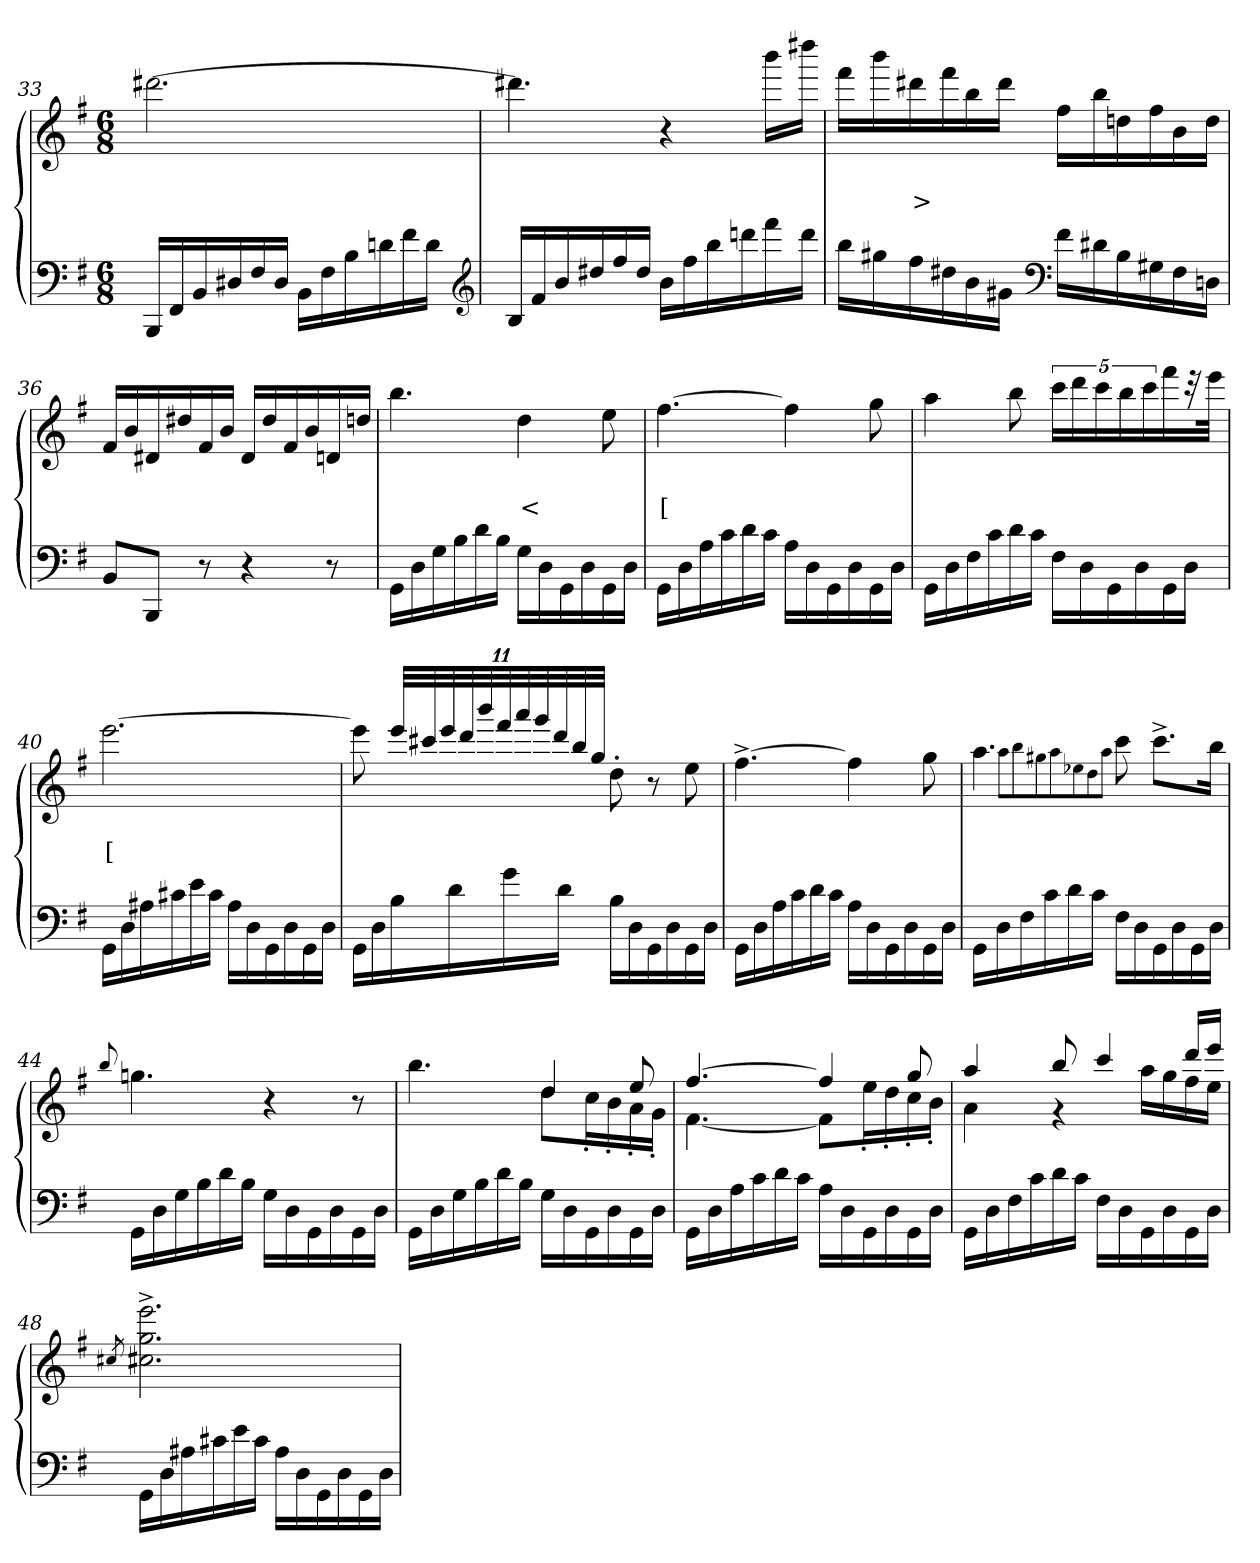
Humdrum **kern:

**kern	**kern	**text	**text
*part2	*part1	*part1	*part1
*staff2	*staff1	*staff1	*staff1
*clefF4	*clefG2	*	*
*k[f#]	*k[f#]	*	*
*M6/8	*M6/8	*	*
=33	=33	=33	=33
16BBBLL	[2.ddd#X	.	.
16FF#	.	.	.
16BB	.	.	.
16D#X	.	.	.
16F#	.	.	.
16D#JJ	.	.	.
16BBLL	.	.	.
16F#	.	.	.
16B	.	.	.
16dn	.	.	.
16f#	.	.	.
16dJJ	.	.	.
*clefG2	*	*	*
=34	=34	=34	=34
16BLL	4.ddd#X]	.	.
16f#	.	.	.
16b	.	.	.
16dd#X	.	.	.
16ff#	.	.	.
16dd#JJ	.	.	.
16bLL	4r	.	.
16ff#	.	.	.
16bb	.	.	.
16dddn	.	.	.
16fff#	16bbbLL	.	.
16dddJJ	16dddd#JJ	.	.
=35	=35	=35	=35
16bbLL	16fff#LL	.	.
16gg#X	16bbb	.	.
16ff#	16ddd#X	.	>
16dd#X	16fff#	.	.
16b	16bb	.	.
16g#JJ	16ddd#JJ	.	.
*clefF4	*	*	*
16f#LL	16ff#LL	.	.
16d#	16bb	.	.
16B	16ddn	.	.
16G#	16ff#	.	.
16F#	16b	.	.
16DnJJ	16ddJJ	.	.
=36	=36	=36	=36
8BBL	16f#LL	.	.
.	16b	.	.
8BBBJ	16d#X	.	.
.	16dd#	.	.
8r	16f#	.	.
.	16bJJ	.	.
4r	16d#LL	.	.
.	16dd#	.	.
.	16f#	.	.
.	16b	.	.
8r	16dn	.	.
.	16ddnJJ	.	.
=37	=37	=37	=37
16GGLL	4.bb	.	.
16D	.	.	.
16G	.	.	.
16B	.	.	.
16d	.	.	.
16BJJ	.	.	.
16G\LL	4dd	.	<
16D	.	.	.
16GG	.	.	.
16D	.	.	.
16GG	8ee	.	.
16DJJ	.	.	.
=38	=38	=38	=38
16GGLL	[4.ff#	.	[
16D	.	.	.
16A	.	.	.
16c	.	.	.
16d	.	.	.
16cJJ	.	.	.
16A\LL	4ff#]	.	.
16D	.	.	.
16GG	.	.	.
16D	.	.	.
16GG	8gg	.	.
16DJJ	.	.	.
=39	=39	=39	=39
16GGLL	4aa	.	.
16D	.	.	.
16F#	.	.	.
16c	.	.	.
16d	8bb	.	.
16cJJ	.	.	.
16F#\LL	20cccLL	.	.
.	20ddd	.	.
16D	.	.	.
.	20ccc	.	.
16GG	.	.	.
.	20bb	.	.
16D	.	.	.
.	20ccc	.	.
16GG	16fff#	.	.
16DJJ	32r	.	.
.	32eeeJJk	.	.
=40	=40	=40	=40
16GGLL	[2.eee	.	[
16D	.	.	.
16A#X	.	.	.
16c#X	.	.	.
16e	.	.	.
16c#JJ	.	.	.
16A#\LL	.	.	.
16D	.	.	.
16GG	.	.	.
16D	.	.	.
16GG	.	.	.
16DJJ	.	.	.
=41	=41	=41	=41
16GGLL	8eee]	.	.
16D	.	.	.
16B	44eee/LL	.	.
.	44ccc#X	.	.
.	44eee	.	.
16d	.	.	.
.	44ddd	.	.
.	44bbb	.	.
.	44fff#	.	.
16g	.	.	.
.	44aaa	.	.
.	44ggg	.	.
.	44ddd	.	.
16dJJ	.	.	.
.	44bb	.	.
.	44ggJJ	.	.
16B\LL	8dd'>	.	.
16D	.	.	.
16GG	8r	.	.
16D	.	.	.
16GG	8ee	.	.
16DJJ	.	.	.
=42	=42	=42	=42
16GGLL	[4.ff#^>	.	.
16D	.	.	.
16A	.	.	.
16c	.	.	.
16d	.	.	.
16cJJ	.	.	.
16A\LL	4ff#]	.	.
16D	.	.	.
16GG	.	.	.
16D	.	.	.
16GG	8gg	.	.
16DJJ	.	.	.
=43	=43	=43	=43
16GGLL	4.aa	.	.
16D	.	.	.
16F#	.	.	.
16c	.	.	.
16d	.	.	.
16cJJ	.	.	.
.	8qqaa\L	.	.
.	8qqbb\	.	.
.	8qqgg#X\	.	.
.	8qqaa\	.	.
.	8qqee-X\	.	.
.	8qqdd\	.	.
.	8qqaa\J	.	.
16F#\LL	8ccc	.	.
16D	.	.	.
16GG	8.ccc^>L	.	.
16D	.	.	.
16GG	.	.	.
16DJJ	16bbJk	.	.
=44	=44	=44	=44
.	8qqbb/	.	.
16GGLL	4.ggn	.	.
16D	.	.	.
16G	.	.	.
16B	.	.	.
16d	.	.	.
16BJJ	.	.	.
16G\LL	4r	.	.
16D	.	.	.
16GG	.	.	.
16D	.	.	.
16GG	8r	.	.
16DJJ	.	.	.
=45	=45	=45	=45
*	*^	*	*
16GGLL	4.ryy	4.bb	.	.
16D	.	.	.	.
16G	.	.	.	.
16B	.	.	.	.
16d	.	.	.	.
16BJJ	.	.	.	.
16G\LL	4dd	8ddL	.	.
16D	.	.	.	.
16GG	.	16cc'>L	.	.
16D	.	16b'>	.	.
16GG	8ee	16a'>	.	.
16DJJ	.	16g'>JJ	.	.
=46	=46	=46	=46	=46
16GGLL	[4.ff#	[4.f#	.	.
16D	.	.	.	.
16A	.	.	.	.
16c	.	.	.	.
16d	.	.	.	.
16cJJ	.	.	.	.
16A\LL	4ff#]	8f#L]	.	.
16D	.	.	.	.
16GG	.	16ee'>L	.	.
16D	.	16dd'>	.	.
16GG	8gg	16cc'>	.	.
16DJJ	.	16b'>JJ	.	.
=47	=47	=47	=47	=47
16GGLL	4aa	4a	.	.
16D	.	.	.	.
16F#	.	.	.	.
16c	.	.	.	.
16d	8bb	4r	.	.
16cJJ	.	.	.	.
16F#\LL	4ccc	.	.	.
16D	.	.	.	.
16GG	.	16aaLL	.	.
16D	.	16gg	.	.
16GG	16dddLL	16ff#	.	.
16DJJ	16eeeJJ	16eeJJ	.	.
*	*v	*v	*	*
=48	=48	=48	=48
.	8qcc#X/	.	.
16GGLL	2.eee^> 2.gg^> 2.cc#^>	.	.
16D	.	.	.
16A#X	.	.	.
16c#X	.	.	.
16e	.	.	.
16c#\JJ	.	.	.
16A#\LL	.	.	.
16D	.	.	.
16GG	.	.	.
16D	.	.	.
16GG	.	.	.
16DJJ	.	.	.
=	=	=	=
*-	*-	*-	*-
